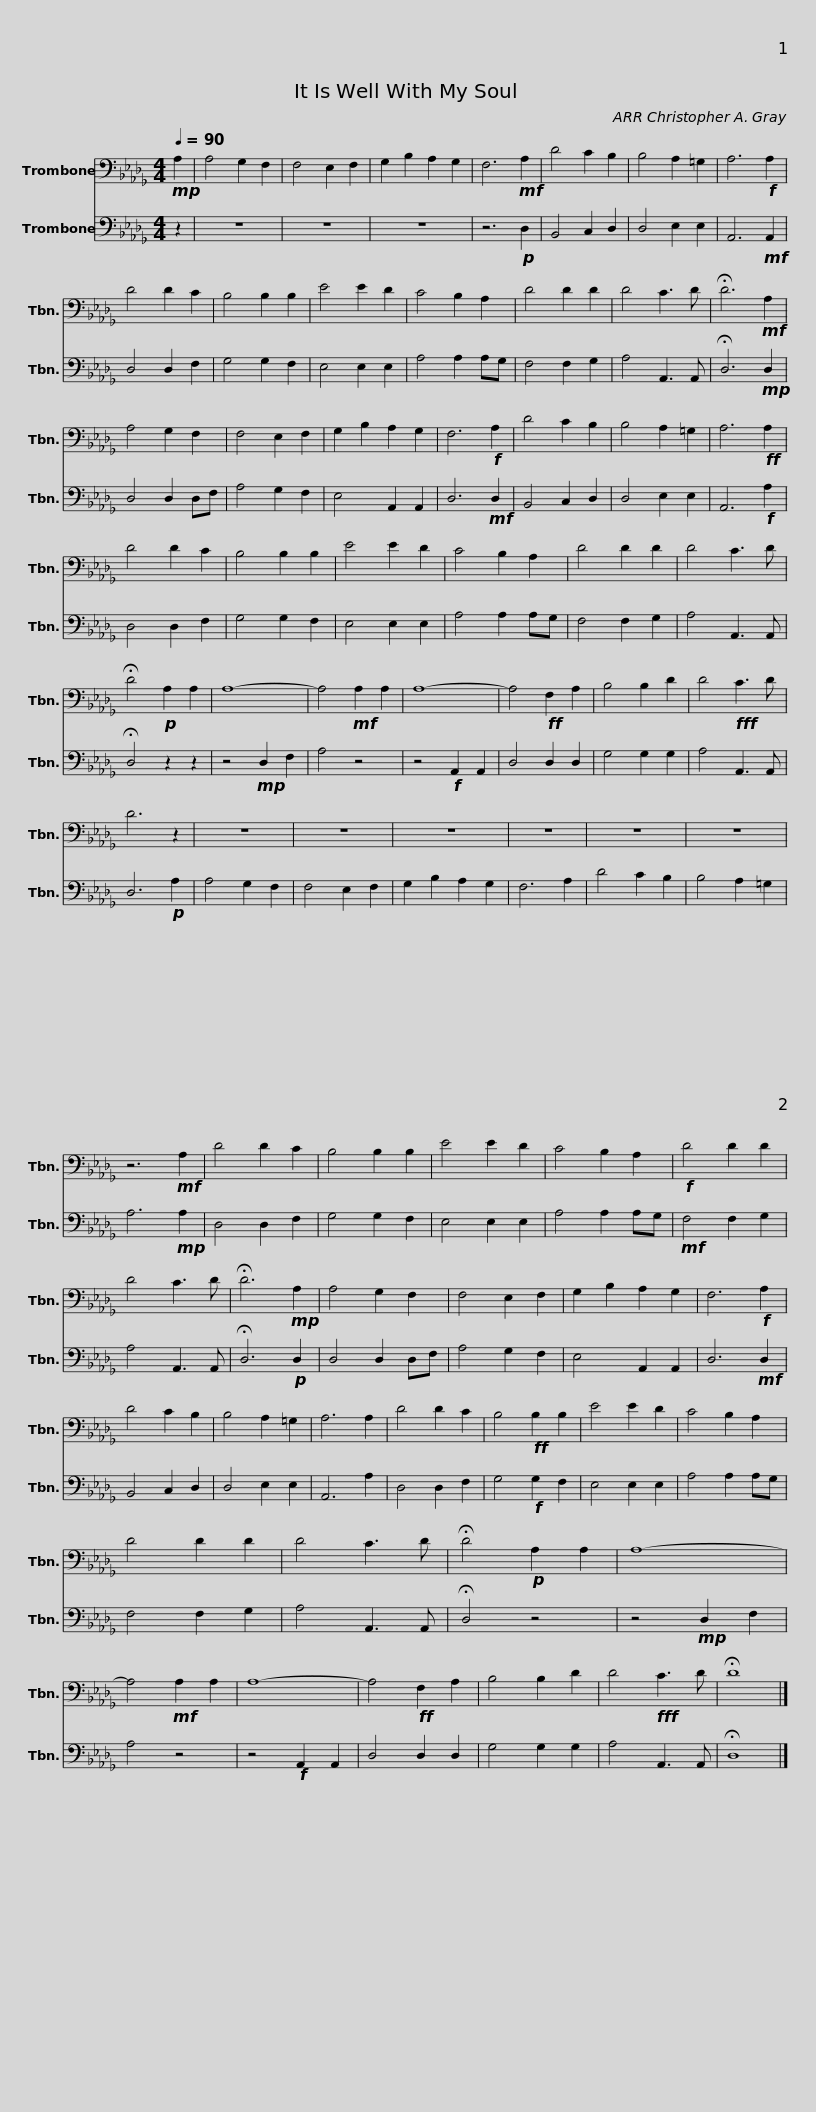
X:1
%%score 1 2
L:1/8
Q:1/4=90
M:4/4
I:linebreak $
K:Db
V:1 bass
V:2 bass
V:1
!mp! A,2 | A,4 G,2 F,2 | F,4 E,2 F,2 | G,2 B,2 A,2 G,2 | F,6!mf! A,2 | %5
 D4 C2 B,2 | B,4 A,2 =G,2 | A,6!f! A,2 | D4 D2 C2 | B,4 B,2 B,2 |$ %10
 E4 E2 D2 | C4 B,2 A,2 | D4 D2 D2 | D4 C3 D | !fermata!D6!mf! A,2 | %15
 A,4 G,2 F,2 | F,4 E,2 F,2 | G,2 B,2 A,2 G,2 | F,6!f! A,2 | D4 C2 B,2 |$ %20
 B,4 A,2 =G,2 | A,6!ff! A,2 | D4 D2 C2 | B,4 B,2 B,2 | E4 E2 D2 | %25
 C4 B,2 A,2 | D4 D2 D2 | D4 C3 D | !fermata!D4!p! A,2 A,2 | A,8- |$ %30
 A,4!mf! A,2 A,2 | A,8- | A,4!ff! F,2 A,2 | B,4 B,2 D2 | D4!fff! C3 D | %35
 D6 z2 | z8 | z8 | z8 | z8 | %40
 z8 |$ z8 | z6!mf! A,2 | D4 D2 C2 | B,4 B,2 B,2 | %45
 E4 E2 D2 | C4 B,2 A,2 |!f! D4 D2 D2 | D4 C3 D | !fermata!D6!mp! A,2 | %50
 A,4 G,2 F,2 |$ F,4 E,2 F,2 | G,2 B,2 A,2 G,2 | F,6!f! A,2 | D4 C2 B,2 | %55
 B,4 A,2 =G,2 | A,6 A,2 | D4 D2 C2 | B,4!ff! B,2 B,2 | E4 E2 D2 | %60
 C4 B,2 A,2 |$ D4 D2 D2 | D4 C3 D | !fermata!D4!p! A,2 A,2 | A,8- | %65
 A,4!mf! A,2 A,2 | A,8- | A,4!ff! F,2 A,2 | B,4 B,2 D2 | D4!fff! C3 D | %70
 !fermata!D8 |] %71
V:2
 z2 | z8 | z8 | z8 | z6!p! D,2 | %5
 B,,4 C,2 D,2 | D,4 E,2 E,2 | A,,6!mf! A,,2 | D,4 D,2 F,2 | G,4 G,2 F,2 |$ %10
 E,4 E,2 E,2 | A,4 A,2 A,G, | F,4 F,2 G,2 | A,4 A,,3 A,, | !fermata!D,6!mp! D,2 | %15
 D,4 D,2 D,F, | A,4 G,2 F,2 | E,4 A,,2 A,,2 | D,6!mf! D,2 | B,,4 C,2 D,2 |$ %20
 D,4 E,2 E,2 | A,,6!f! A,2 | D,4 D,2 F,2 | G,4 G,2 F,2 | E,4 E,2 E,2 | %25
 A,4 A,2 A,G, | F,4 F,2 G,2 | A,4 A,,3 A,, | !fermata!D,4 z2 z2 | z4!mp! D,2 F,2 |$ %30
 A,4 z4 | z4!f! A,,2 A,,2 | D,4 D,2 D,2 | G,4 G,2 G,2 | A,4 A,,3 A,, | %35
 D,6!p! A,2 | A,4 G,2 F,2 | F,4 E,2 F,2 | G,2 B,2 A,2 G,2 | F,6 A,2 | %40
 D4 C2 B,2 |$ B,4 A,2 =G,2 | A,6!mp! A,2 | D,4 D,2 F,2 | G,4 G,2 F,2 | %45
 E,4 E,2 E,2 | A,4 A,2 A,G, |!mf! F,4 F,2 G,2 | A,4 A,,3 A,, | !fermata!D,6!p! D,2 | %50
 D,4 D,2 D,F, |$ A,4 G,2 F,2 | E,4 A,,2 A,,2 | D,6!mf! D,2 | B,,4 C,2 D,2 | %55
 D,4 E,2 E,2 | A,,6 A,2 | D,4 D,2 F,2 | G,4!f! G,2 F,2 | E,4 E,2 E,2 | %60
 A,4 A,2 A,G, |$ F,4 F,2 G,2 | A,4 A,,3 A,, | !fermata!D,4 z4 | z4!mp! D,2 F,2 | %65
 A,4 z4 | z4!f! A,,2 A,,2 | D,4 D,2 D,2 | G,4 G,2 G,2 | A,4 A,,3 A,, | %70
 !fermata!D,8 |] %71
